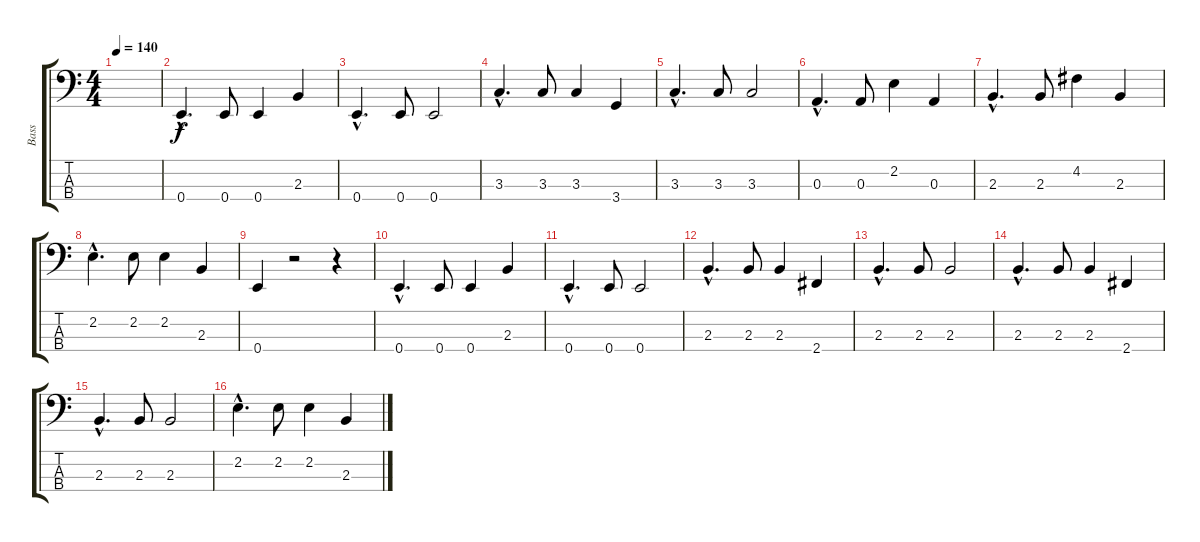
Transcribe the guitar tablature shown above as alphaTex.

\track ("Bass" "Bass") {instrument acousticguitarnylon}
\staff {score tabs}
\tuning (G2 D2 A1 E1) {hide}
\ts (4 4)
\tempo 140
\clef f4
\ks c
|
0.4{hac}.4{d} 0.4.8 0.4.4 2.3.4 |
0.4{hac}.4{d} 0.4.8 0.4.2 |
3.3{hac}.4{d} 3.3.8 3.3.4 3.4.4 |
3.3{hac}.4{d} 3.3.8 3.3.2 |
0.3{hac}.4{d} 0.3.8 2.2.4 0.3.4 |
2.3{hac}.4{d} 2.3.8 4.2.4 2.3.4 |
2.2{hac}.4{d} 2.2.8 2.2.4 2.3.4 |
0.4.4 r.2 r.4 |
0.4{hac}.4{d} 0.4.8 0.4.4 2.3.4 |
0.4{hac}.4{d} 0.4.8 0.4.2 |
2.3{hac}.4{d} 2.3.8 2.3.4 2.4.4 |
2.3{hac}.4{d} 2.3.8 2.3.2 |
2.3{hac}.4{d} 2.3.8 2.3.4 2.4.4 |
2.3{hac}.4{d} 2.3.8 2.3.2 |
2.2{hac}.4{d} 2.2.8 2.2.4 2.3.4
